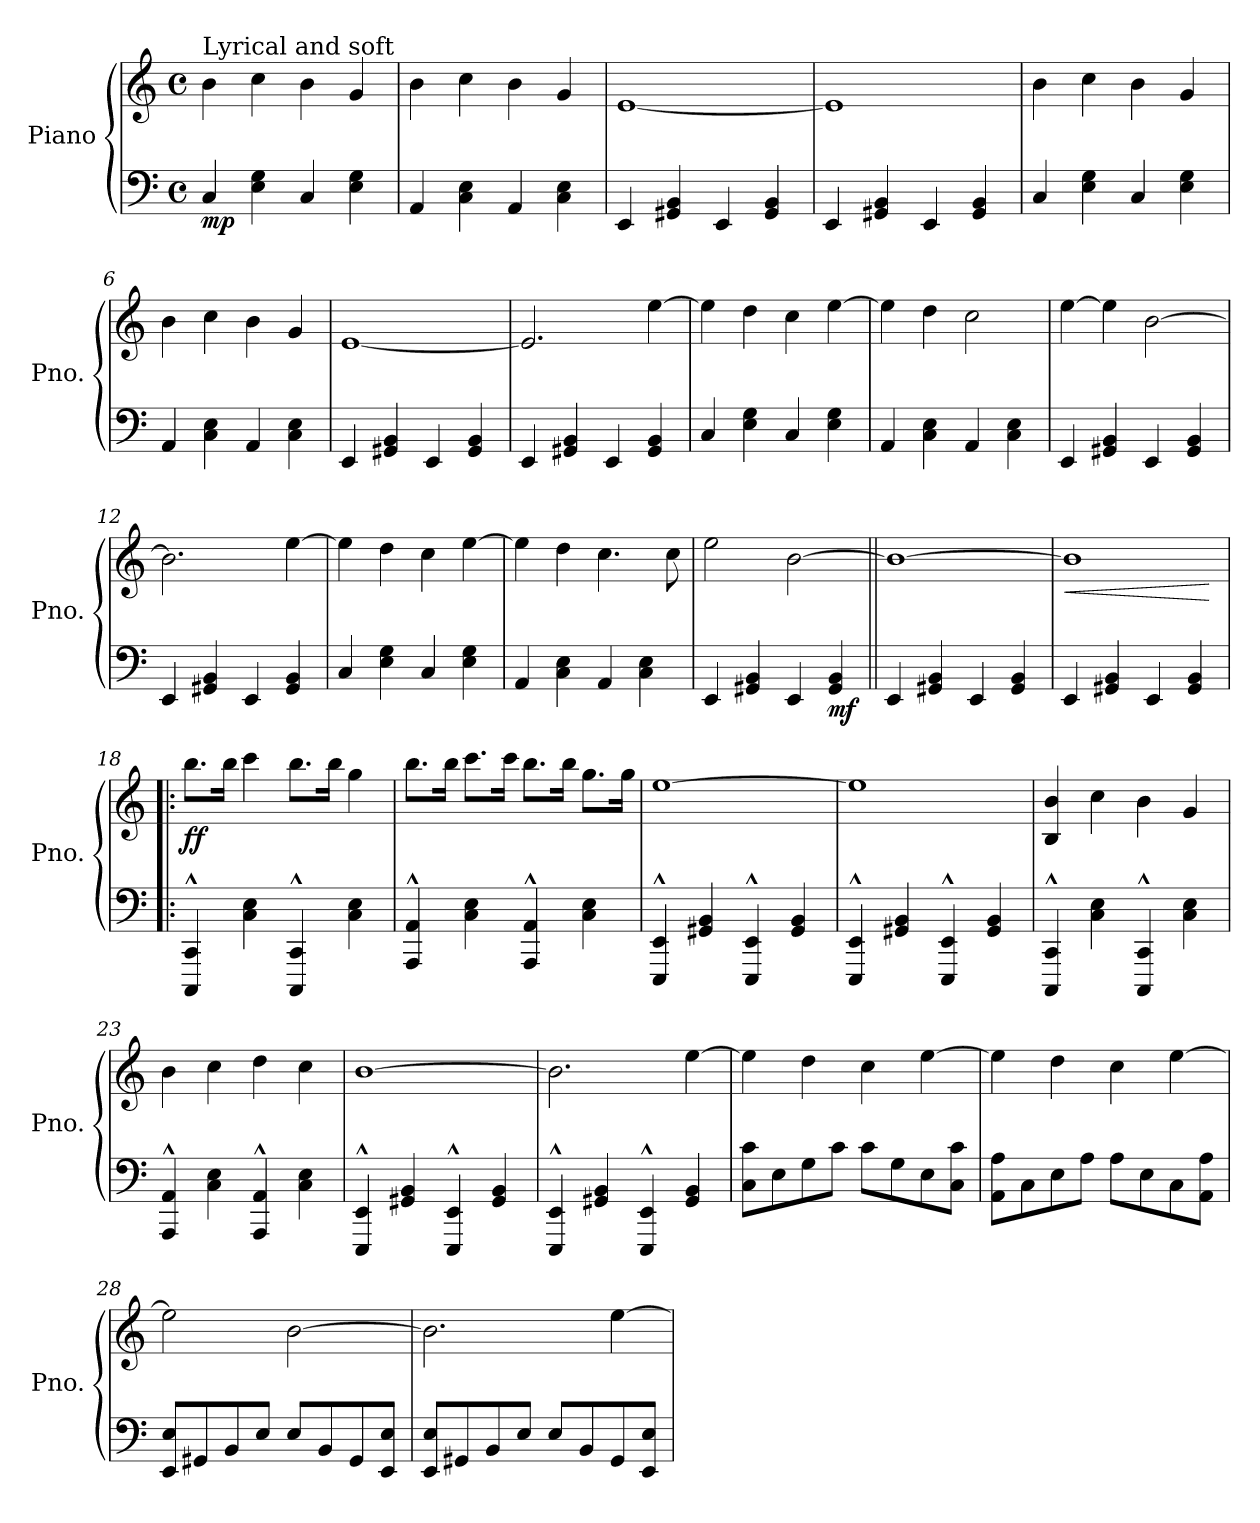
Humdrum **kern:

**kern	**kern	**dynam
*part1	*part1	*part1
*staff2	*staff1	*staff1/2
*I"Piano	*	*
*I'Pno.	*	*
*clefF4	*clefG2	*
*k[]	*k[]	*
*M4/4	*M4/4	*
*met(c)	*met(c)	*
*MM180	*MM180	*
=1	=1	=1
!	!LO:TX:a:t=Lyrical and soft	!
!	!	!LO:DY:b=2
4C/	4b\	mp
4E\ 4G\	4cc\	.
4C/	4b\	.
4E\ 4G\	4g/	.
=2	=2	=2
4AA/	4b\	.
4C\ 4E\	4cc\	.
4AA/	4b\	.
4C\ 4E\	4g/	.
=3	=3	=3
4EE/	[1e	.
4GG#X/ 4BB/	.	.
4EE/	.	.
4GG#/ 4BB/	.	.
=4	=4	=4
4EE/	1e]	.
4GG#X/ 4BB/	.	.
4EE/	.	.
4GG#/ 4BB/	.	.
=5	=5	=5
4C/	4b\	.
4E\ 4G\	4cc\	.
4C/	4b\	.
4E\ 4G\	4g/	.
=6	=6	=6
4AA/	4b\	.
4C\ 4E\	4cc\	.
4AA/	4b\	.
4C\ 4E\	4g/	.
=7	=7	=7
4EE/	[1e	.
4GG#X/ 4BB/	.	.
4EE/	.	.
4GG#/ 4BB/	.	.
=8	=8	=8
4EE/	2.e/]	.
4GG#X/ 4BB/	.	.
4EE/	.	.
4GG#/ 4BB/	[4ee\	.
!!LO:LB:g=z
=9	=9	=9
4C/	4ee\]	.
4E\ 4G\	4dd\	.
4C/	4cc\	.
4E\ 4G\	[4ee\	.
=10	=10	=10
4AA/	4ee\]	.
4C\ 4E\	4dd\	.
4AA/	2cc\	.
4C\ 4E\	.	.
=11	=11	=11
4EE/	[4ee\	.
4GG#X/ 4BB/	4ee\]	.
4EE/	[2b\	.
4GG#/ 4BB/	.	.
=12	=12	=12
4EE/	2.b\]	.
4GG#X/ 4BB/	.	.
4EE/	.	.
4GG#/ 4BB/	[4ee\	.
=13	=13	=13
4C/	4ee\]	.
4E\ 4G\	4dd\	.
4C/	4cc\	.
4E\ 4G\	[4ee\	.
=14	=14	=14
4AA/	4ee\]	.
4C\ 4E\	4dd\	.
4AA/	4.cc\	.
4C\ 4E\	.	.
.	8cc\	.
=15	=15	=15
4EE/	2ee\	.
4GG#X/ 4BB/	.	.
4EE/	[2b\	.
!	!	!LO:DY:b=2
4GG#/ 4BB/	.	mf
=16||	=16||	=16||
4EE/	1b_	.
4GG#X/ 4BB/	.	.
4EE/	.	.
4GG#/ 4BB/	.	.
!!LO:LB:g=z
=17	=17	=17
!	!	!LO:HP:b
4EE/	1b]	<
4GG#X/ 4BB/	.	.
4EE/	.	.
4GG#/ 4BB/	.	.
.	.	[
=18!|:	=18!|:	=18!|:
!	!	!LO:DY:b
4CCC/^^ 4CC/^^	8.bb\L	ff
.	16bb\Jk	.
4C\ 4E\	4ccc\	.
4CCC/^^ 4CC/^^	8.bb\L	.
.	16bb\Jk	.
4C\ 4E\	4gg\	.
=19	=19	=19
4AAA/^^ 4AA/^^	8.bb\L	.
.	16bb\Jk	.
4C\ 4E\	8.ccc\L	.
.	16ccc\Jk	.
4AAA/^^ 4AA/^^	8.bb\L	.
.	16bb\Jk	.
4C\ 4E\	8.gg\L	.
.	16gg\Jk	.
=20	=20	=20
4EEE/^^ 4EE/^^	[1ee	.
4GG#X/ 4BB/	.	.
4EEE/^^ 4EE/^^	.	.
4GG#/ 4BB/	.	.
=21	=21	=21
4EEE/^^ 4EE/^^	1ee]	.
4GG#X/ 4BB/	.	.
4EEE/^^ 4EE/^^	.	.
4GG#/ 4BB/	.	.
=22	=22	=22
4CCC/^^ 4CC/^^	4B/ 4b/	.
4C\ 4E\	4cc\	.
4CCC/^^ 4CC/^^	4b\	.
4C\ 4E\	4g/	.
!!LO:LB:g=z
=23	=23	=23
4AAA/^^ 4AA/^^	4b\	.
4C\ 4E\	4cc\	.
4AAA/^^ 4AA/^^	4dd\	.
4C\ 4E\	4cc\	.
=24	=24	=24
4EEE/^^ 4EE/^^	[1b	.
4GG#X/ 4BB/	.	.
4EEE/^^ 4EE/^^	.	.
4GG#/ 4BB/	.	.
=25	=25	=25
4EEE/^^ 4EE/^^	2.b\]	.
4GG#X/ 4BB/	.	.
4EEE/^^ 4EE/^^	.	.
4GG#/ 4BB/	[4ee\	.
=26	=26	=26
8C\ 8c\L	4ee\]	.
8E\	.	.
8G\	4dd\	.
8c\J	.	.
8c\L	4cc\	.
8G\	.	.
8E\	[4ee\	.
8C\ 8c\J	.	.
=27	=27	=27
8AA\ 8A\L	4ee\]	.
8C\	.	.
8E\	4dd\	.
8A\J	.	.
8A\L	4cc\	.
8E\	.	.
8C\	[4ee\	.
8AA\ 8A\J	.	.
=28	=28	=28
8EE/ 8E/L	2ee\]	.
8GG#X/	.	.
8BB/	.	.
8E/J	.	.
8E/L	[2b\	.
8BB/	.	.
8GG#/	.	.
8EE/ 8E/J	.	.
!!LO:LB:g=z
=29	=29	=29
8EE/ 8E/L	2.b\]	.
8GG#X/	.	.
8BB/	.	.
8E/J	.	.
8E/L	.	.
8BB/	.	.
8GG#/	[4ee\	.
8EE/ 8E/J	.	.
=	=	=
*-	*-	*-
